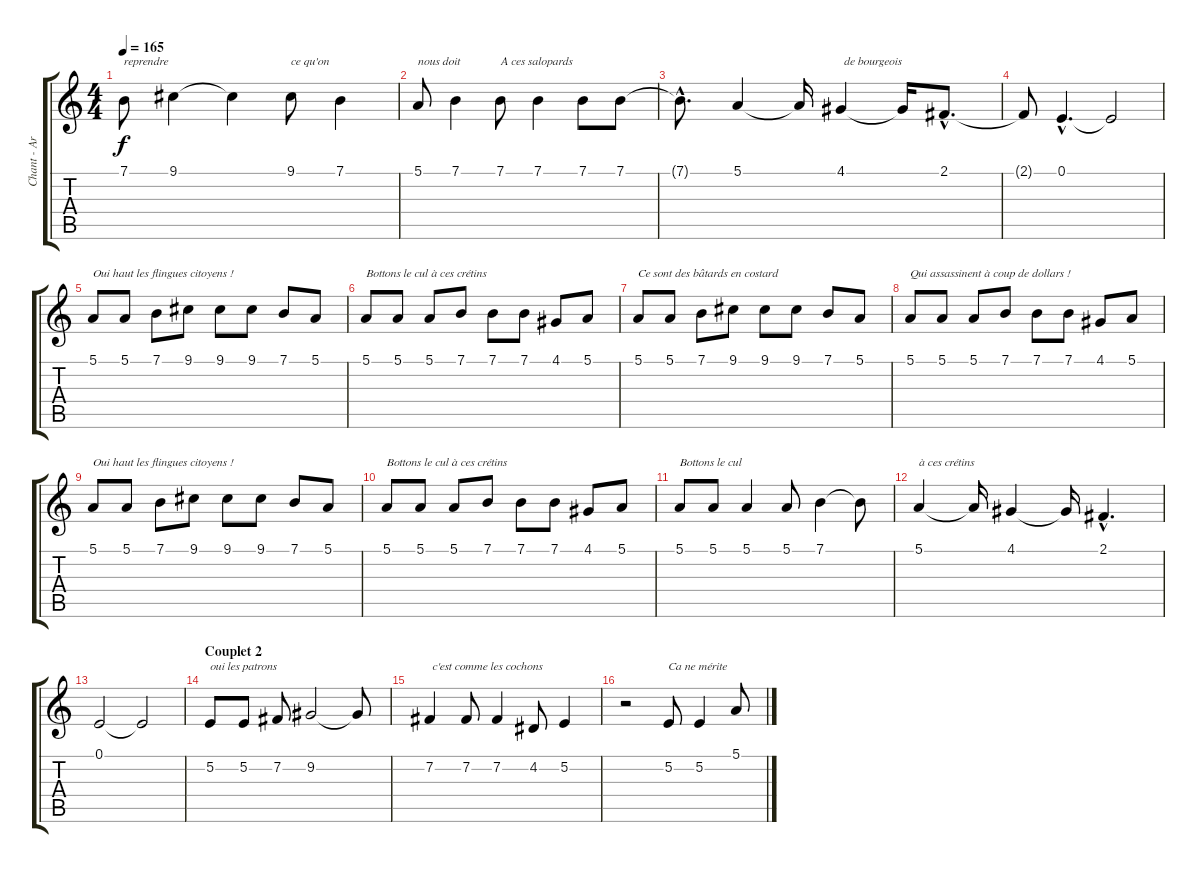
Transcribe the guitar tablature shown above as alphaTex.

\track ("Chant - Arnaud" "Chant - Ar") {instrument sopranosax}
\staff {score tabs}
\tuning (E4 B3 G3 D3 A2 E2) {hide}
\ts (4 4)
\tempo 165
\clef g2
\ks c
7.1.8{txt "reprendre " dy f} 9.1.4 9.1{t}.4 9.1.8{txt "ce qu'on "} 7.1.4 |
5.1.8{txt "nous doit "} 7.1.4 7.1.8{txt "A ces salopards"} 7.1.4 7.1.8 7.1.8 |
7.1{hac t}.8{d} 5.1.4 5.1{t}.16 4.1.4{txt " de bourgeois "} 4.1{t}.16 2.1{hac}.8{d} |
2.1{t}.8 0.1{hac}.4{d} 0.1{t}.2 |
5.1.8{txt "Oui haut les flingues citoyens ! "} 5.1.8 7.1.8 9.1.8 9.1.8 9.1.8 7.1.8 5.1.8 |
5.1.8{txt "Bottons le cul à ces crétins "} 5.1.8 5.1.8 7.1.8 7.1.8 7.1.8 4.1.8 5.1.8 |
5.1.8{txt "Ce sont des bâtards en costard "} 5.1.8 7.1.8 9.1.8 9.1.8 9.1.8 7.1.8 5.1.8 |
5.1.8{txt "Qui assassinent à coup de dollars ! "} 5.1.8 5.1.8 7.1.8 7.1.8 7.1.8 4.1.8 5.1.8 |
5.1.8{txt "Oui haut les flingues citoyens ! "} 5.1.8 7.1.8 9.1.8 9.1.8 9.1.8 7.1.8 5.1.8 |
5.1.8{txt "Bottons le cul à ces crétins"} 5.1.8 5.1.8 7.1.8 7.1.8 7.1.8 4.1.8 5.1.8 |
5.1.8{txt "Bottons le cul "} 5.1.8 5.1.4 5.1.8 7.1.4 7.1{t}.8 |
5.1.4{txt "à ces crétins"} 5.1{t}.16 4.1.4 4.1{t}.16 2.1{hac}.4{d} |
0.1.2 0.1{t}.2 |
\section ("" "Couplet 2")
5.2.8{txt "oui les patrons"} 5.2.8 7.2.8 9.2.2 9.2{t}.8 |
7.2.4{txt " c'est comme les cochons "} 7.2.8 7.2.4 4.2.8 5.2.4 |
r.2 5.2.8{txt "Ca ne mérite"} 5.2.4 5.1.8
